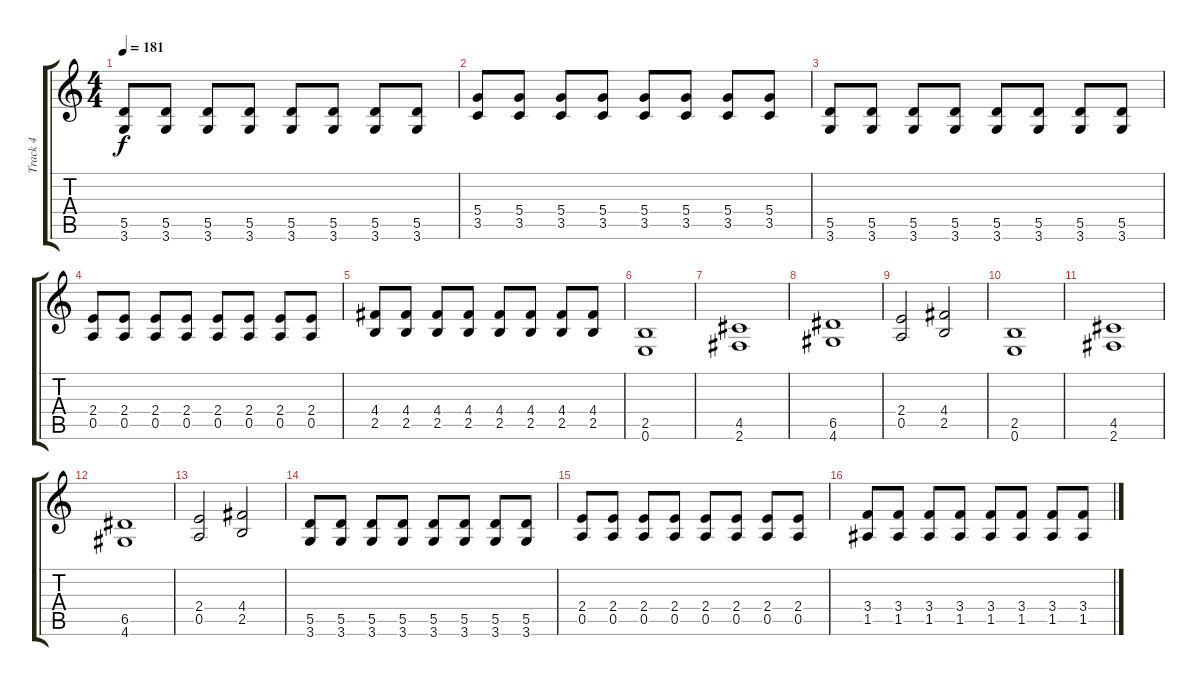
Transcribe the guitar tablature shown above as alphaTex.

\track ("Track 4" "Track 4") {instrument overdrivenguitar}
\staff {score tabs}
\tuning (E4 B3 G3 D3 A2 E2) {hide}
\ts (4 4)
\tempo 181
\clef g2
\ks c
(5.5 3.6).8{dy f} (5.5 3.6).8 (5.5 3.6).8 (5.5 3.6).8 (5.5 3.6).8 (5.5 3.6).8 (5.5 3.6).8 (5.5 3.6).8 |
(5.4 3.5).8 (5.4 3.5).8 (5.4 3.5).8 (5.4 3.5).8 (5.4 3.5).8 (5.4 3.5).8 (5.4 3.5).8 (5.4 3.5).8 |
(5.5 3.6).8 (5.5 3.6).8 (5.5 3.6).8 (5.5 3.6).8 (5.5 3.6).8 (5.5 3.6).8 (5.5 3.6).8 (5.5 3.6).8 |
(2.4 0.5).8 (2.4 0.5).8 (2.4 0.5).8 (2.4 0.5).8 (2.4 0.5).8 (2.4 0.5).8 (2.4 0.5).8 (2.4 0.5).8 |
(4.4 2.5).8 (4.4 2.5).8 (4.4 2.5).8 (4.4 2.5).8 (4.4 2.5).8 (4.4 2.5).8 (4.4 2.5).8 (4.4 2.5).8 |
(2.5 0.6).1 |
(4.5 2.6).1 |
(6.5 4.6).1 |
(2.4 0.5).2 (4.4 2.5).2 |
(2.5 0.6).1 |
(4.5 2.6).1 |
(6.5 4.6).1 |
(2.4 0.5).2 (4.4 2.5).2 |
(5.5 3.6).8 (5.5 3.6).8 (5.5 3.6).8 (5.5 3.6).8 (5.5 3.6).8 (5.5 3.6).8 (5.5 3.6).8 (5.5 3.6).8 |
(2.4 0.5).8 (2.4 0.5).8 (2.4 0.5).8 (2.4 0.5).8 (2.4 0.5).8 (2.4 0.5).8 (2.4 0.5).8 (2.4 0.5).8 |
(3.4 1.5).8 (3.4 1.5).8 (3.4 1.5).8 (3.4 1.5).8 (3.4 1.5).8 (3.4 1.5).8 (3.4 1.5).8 (3.4 1.5).8
